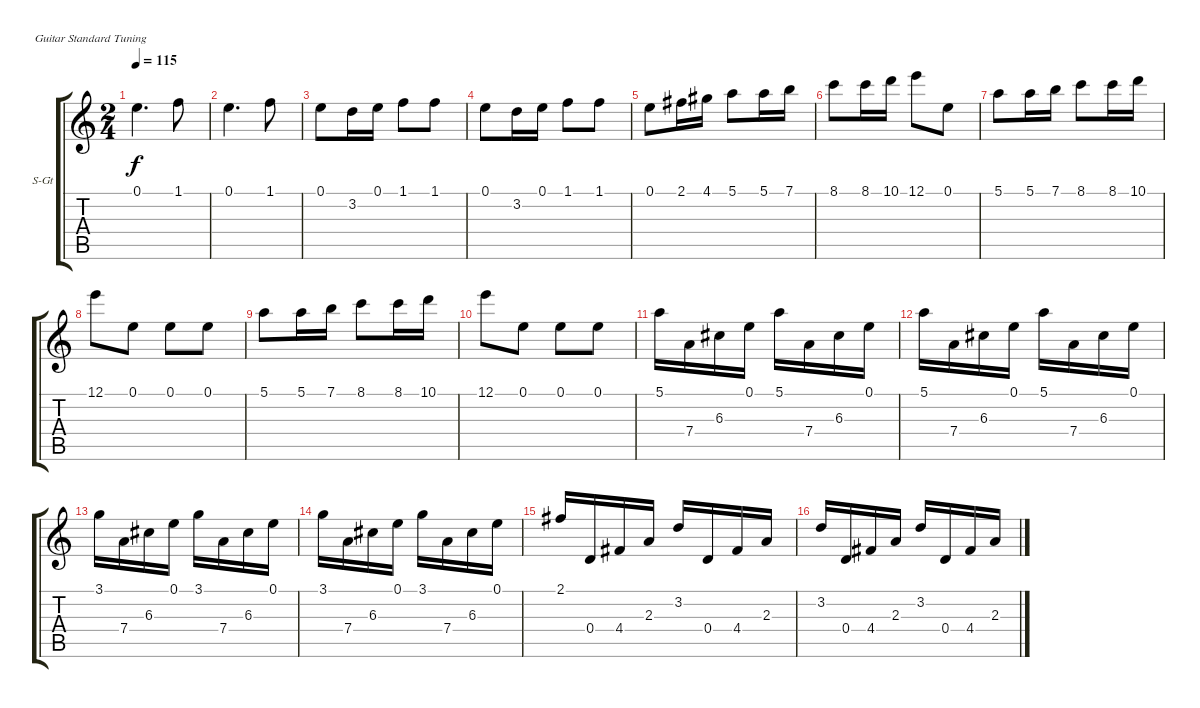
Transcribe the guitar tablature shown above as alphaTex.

\defaultSystemsLayout 4
\bracketExtendMode groupsimilarinstruments
\firstSystemTrackNameOrientation horizontal
\otherSystemsTrackNameOrientation horizontal
\track ("Violin 1" "S-Gt") {instrument acousticguitarsteel}
\staff {score tabs}
\tuning (E4 B3 G3 D3 A2 E2)
\ts (2 4)
\tempo 115
\clef g2
\ks c
0.1.4{d dy f} 1.1.8 |
0.1.4{d} 1.1.8 |
0.1.8 3.2.16 0.1.16 1.1.8 1.1.8 |
0.1.8 3.2.16 0.1.16 1.1.8 1.1.8 |
0.1.8 2.1.16 4.1.16 5.1.8 5.1.16 7.1.16 |
8.1.8 8.1.16 10.1.16 12.1.8 0.1.8 |
5.1.8 5.1.16 7.1.16 8.1.8 8.1.16 10.1.16 |
12.1.8 0.1.8 0.1.8 0.1.8 |
5.1.8 5.1.16 7.1.16 8.1.8 8.1.16 10.1.16 |
12.1.8 0.1.8 0.1.8 0.1.8 |
5.1.16 7.4.16 6.3.16 0.1.16 5.1.16 7.4.16 6.3.16 0.1.16 |
5.1.16 7.4.16 6.3.16 0.1.16 5.1.16 7.4.16 6.3.16 0.1.16 |
3.1.16 7.4.16 6.3.16 0.1.16 3.1.16 7.4.16 6.3.16 0.1.16 |
3.1.16 7.4.16 6.3.16 0.1.16 3.1.16 7.4.16 6.3.16 0.1.16 |
2.1.16 0.4.16 4.4.16 2.3.16 3.2.16 0.4.16 4.4.16 2.3.16 |
3.2.16 0.4.16 4.4.16 2.3.16 3.2.16 0.4.16 4.4.16 2.3.16
